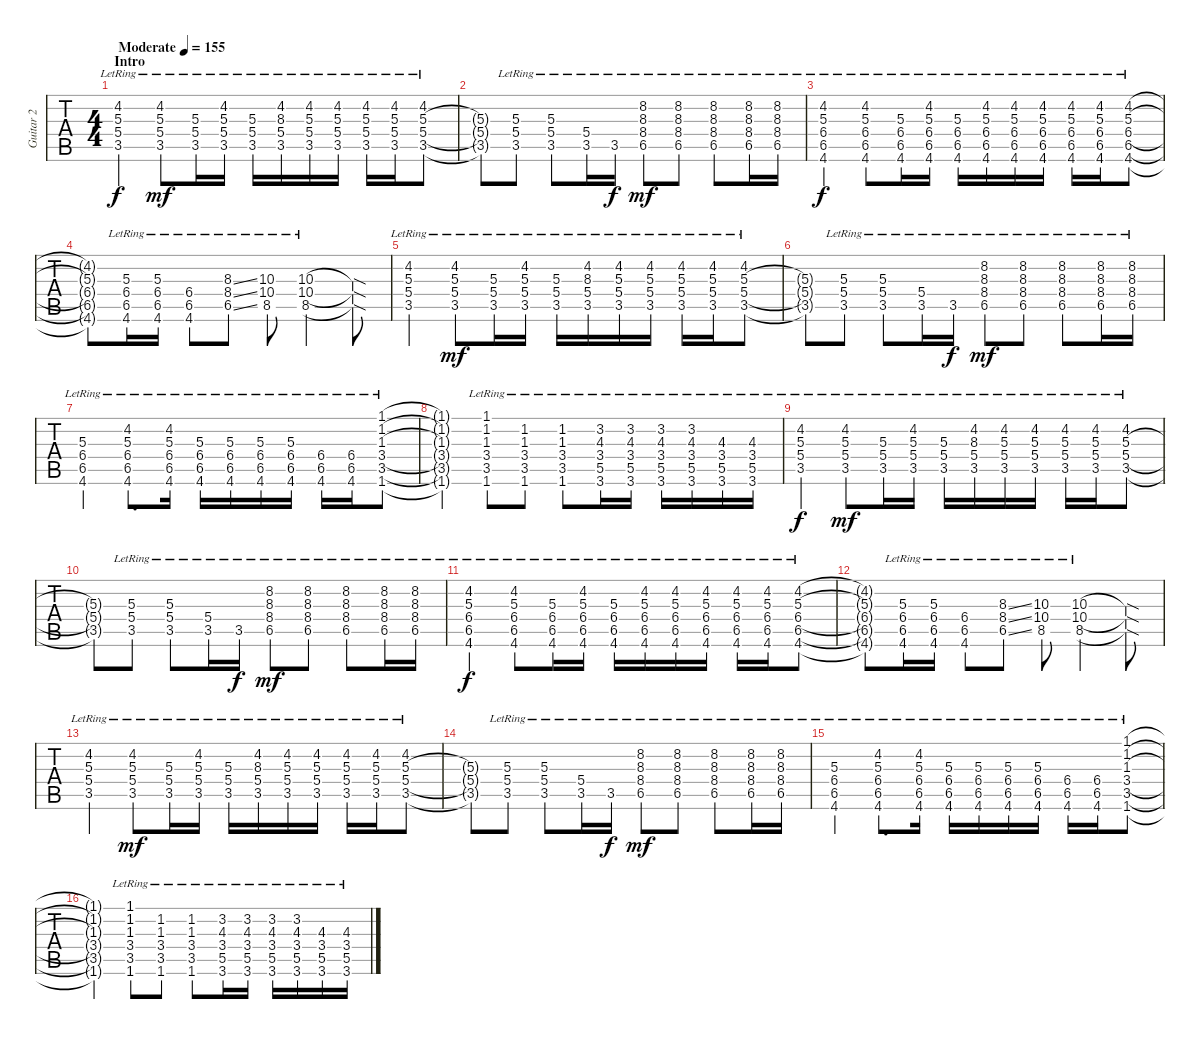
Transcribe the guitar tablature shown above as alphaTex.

\track ("Guitar 2" "Guitar 2") {instrument distortionguitar}
\staff {tabs}
\tuning (E4 B3 G3 D3 A2 E2) {hide}
\ts (4 4)
\section ("" "Intro")
\tempo (155 "Moderate")
\clef g2
\ks eb
(4.2{lr} 5.3{lr} 5.4{lr} 3.5{lr}).4{dy f instrument distortionguitar} (4.2{lr} 5.3{lr} 5.4{lr} 3.5{lr}).8{dy mf} (5.3{lr} 5.4{lr} 3.5{lr}).16 (4.2{lr} 5.3{lr} 5.4{lr} 3.5{lr}).16 (5.3{lr} 5.4{lr} 3.5{lr}).16 (4.2{lr} 8.3{lr} 5.4{lr} 3.5{lr}).16 (4.2{lr} 5.3{lr} 5.4{lr} 3.5{lr}).16 (4.2{lr} 5.3{lr} 5.4{lr} 3.5{lr}).16 (4.2{lr} 5.3{lr} 5.4{lr} 3.5{lr}).16 (4.2{lr} 5.3{lr} 5.4{lr} 3.5{lr}).16 (4.2{lr} 5.3{lr} 5.4{lr} 3.5{lr}).8 |
(5.3{t} 5.4{t} 3.5{t}).8 (5.3{lr} 5.4{lr} 3.5{lr}).8 (5.3{lr} 5.4{lr} 3.5{lr}).8 (5.4{lr} 3.5{lr}).16 3.5{lr}.16{dy f} (8.2{lr} 8.3{lr} 8.4{lr} 6.5{lr}).8{dy mf} (8.2{lr} 8.3{lr} 8.4{lr} 6.5{lr}).8 (8.2{lr} 8.3{lr} 8.4{lr} 6.5{lr}).8 (8.2{lr} 8.3{lr} 8.4{lr} 6.5{lr}).16 (8.2{lr} 8.3{lr} 8.4{lr} 6.5{lr}).16 |
(4.2{lr} 5.3{lr} 6.4{lr} 6.5{lr} 4.6{lr}).4{dy f} (4.2{lr} 5.3{lr} 6.4{lr} 6.5{lr} 4.6{lr}).8 (5.3{lr} 6.4{lr} 6.5{lr} 4.6{lr}).16 (4.2{lr} 5.3{lr} 6.4{lr} 6.5{lr} 4.6{lr}).16 (5.3{lr} 6.4{lr} 6.5{lr} 4.6{lr}).16 (4.2{lr} 5.3{lr} 6.4{lr} 6.5{lr} 4.6{lr}).16 (4.2{lr} 5.3{lr} 6.4{lr} 6.5{lr} 4.6{lr}).16 (4.2{lr} 5.3{lr} 6.4{lr} 6.5{lr} 4.6{lr}).16 (4.2{lr} 5.3{lr} 6.4{lr} 6.5{lr} 4.6{lr}).16 (4.2{lr} 5.3{lr} 6.4{lr} 6.5{lr} 4.6{lr}).16 (4.2{lr} 5.3{lr} 6.4{lr} 6.5{lr} 4.6{lr}).8 |
(4.2{t} 5.3{t} 6.4{t} 6.5{t} 4.6{t}).8 (5.3{lr} 6.4{lr} 6.5{lr} 4.6{lr}).16 (5.3{lr} 6.4{lr} 6.5{lr} 4.6{lr}).16 (6.4{lr} 6.5{lr} 4.6{lr}).8 (8.3{ss lr} 8.4{ss lr} 6.5{ss lr}).8 (10.3{lr} 10.4{lr} 8.5{lr}).8 (10.3{lr} 10.4{lr} 8.5{lr}).4 (10.3{sod t} 10.4{sod t} 8.5{sod t}).8 |
(4.2{lr} 5.3{lr} 5.4{lr} 3.5{lr}).4 (4.2{lr} 5.3{lr} 5.4{lr} 3.5{lr}).8{dy mf} (5.3{lr} 5.4{lr} 3.5{lr}).16 (4.2{lr} 5.3{lr} 5.4{lr} 3.5{lr}).16 (5.3{lr} 5.4{lr} 3.5{lr}).16 (4.2{lr} 8.3{lr} 5.4{lr} 3.5{lr}).16 (4.2{lr} 5.3{lr} 5.4{lr} 3.5{lr}).16 (4.2{lr} 5.3{lr} 5.4{lr} 3.5{lr}).16 (4.2{lr} 5.3{lr} 5.4{lr} 3.5{lr}).16 (4.2{lr} 5.3{lr} 5.4{lr} 3.5{lr}).16 (4.2{lr} 5.3{lr} 5.4{lr} 3.5{lr}).8 |
(5.3{t} 5.4{t} 3.5{t}).8 (5.3 5.4{lr} 3.5{lr}).8 (5.3 5.4{lr} 3.5{lr}).8 (5.4 3.5{lr}).16 3.5{lr}.16{dy f} (8.2{lr} 8.3{lr} 8.4{lr} 6.5{lr}).8{dy mf} (8.2{lr} 8.3{lr} 8.4{lr} 6.5{lr}).8 (8.2{lr} 8.3{lr} 8.4{lr} 6.5{lr}).8 (8.2 8.3 8.4 6.5{lr}).16 (8.2 8.3 8.4 6.5{lr}).16 |
(5.3{lr} 6.4{lr} 6.5{lr} 4.6{lr}).4 (4.2{lr} 5.3{lr} 6.4{lr} 6.5{lr} 4.6{lr}).8{d} (4.2{lr} 5.3{lr} 6.4{lr} 6.5{lr} 4.6{lr}).16 (5.3{lr} 6.4{lr} 6.5{lr} 4.6{lr}).16 (5.3{lr} 6.4{lr} 6.5{lr} 4.6{lr}).16 (5.3{lr} 6.4{lr} 6.5{lr} 4.6{lr}).16 (5.3{lr} 6.4{lr} 6.5{lr} 4.6{lr}).16 (6.4{lr} 6.5{lr} 4.6{lr}).16 (6.4{lr} 6.5{lr} 4.6{lr}).16 (1.1{lr} 1.2{lr} 1.3{lr} 3.4{lr} 3.5{lr} 1.6{lr}).8 |
(1.1{t} 1.2{t} 1.3{t} 3.4{t} 3.5{t} 1.6{t}).4 (1.1{lr} 1.2{lr} 1.3{lr} 3.4{lr} 3.5{lr} 1.6{lr}).8 (1.2 1.3 3.4 3.5{lr} 1.6{lr}).8 (1.2 1.3 3.4 3.5{lr} 1.6{lr}).8 (3.2{lr} 4.3{lr} 3.4{lr} 5.5{lr} 3.6{lr}).16 (3.2{lr} 4.3{lr} 3.4{lr} 5.5{lr} 3.6{lr}).16 (3.2{lr} 4.3{lr} 3.4{lr} 5.5{lr} 3.6{lr}).16 (3.2{lr} 4.3{lr} 3.4{lr} 5.5{lr} 3.6{lr}).16 (4.3 3.4 5.5{lr} 3.6{lr}).16 (4.3 3.4 5.5{lr} 3.6{lr}).16 |
(4.2{lr} 5.3{lr} 5.4{lr} 3.5{lr}).4{dy f} (4.2{lr} 5.3{lr} 5.4{lr} 3.5{lr}).8{dy mf} (5.3{lr} 5.4{lr} 3.5{lr}).16 (4.2{lr} 5.3{lr} 5.4{lr} 3.5{lr}).16 (5.3{lr} 5.4{lr} 3.5{lr}).16 (4.2{lr} 8.3{lr} 5.4{lr} 3.5{lr}).16 (4.2{lr} 5.3{lr} 5.4{lr} 3.5{lr}).16 (4.2{lr} 5.3{lr} 5.4{lr} 3.5{lr}).16 (4.2{lr} 5.3{lr} 5.4{lr} 3.5{lr}).16 (4.2{lr} 5.3{lr} 5.4{lr} 3.5{lr}).16 (4.2{lr} 5.3{lr} 5.4{lr} 3.5{lr}).8 |
(5.3{t} 5.4{t} 3.5{t}).8 (5.3{lr} 5.4{lr} 3.5{lr}).8 (5.3{lr} 5.4{lr} 3.5{lr}).8 (5.4{lr} 3.5{lr}).16 3.5{lr}.16{dy f} (8.2{lr} 8.3{lr} 8.4{lr} 6.5{lr}).8{dy mf} (8.2{lr} 8.3{lr} 8.4{lr} 6.5{lr}).8 (8.2{lr} 8.3{lr} 8.4{lr} 6.5{lr}).8 (8.2{lr} 8.3{lr} 8.4{lr} 6.5{lr}).16 (8.2{lr} 8.3{lr} 8.4{lr} 6.5{lr}).16 |
(4.2{lr} 5.3{lr} 6.4{lr} 6.5{lr} 4.6{lr}).4{dy f} (4.2{lr} 5.3{lr} 6.4{lr} 6.5{lr} 4.6{lr}).8 (5.3{lr} 6.4{lr} 6.5{lr} 4.6{lr}).16 (4.2{lr} 5.3{lr} 6.4{lr} 6.5{lr} 4.6{lr}).16 (5.3{lr} 6.4{lr} 6.5{lr} 4.6{lr}).16 (4.2{lr} 5.3{lr} 6.4{lr} 6.5{lr} 4.6{lr}).16 (4.2{lr} 5.3{lr} 6.4{lr} 6.5{lr} 4.6{lr}).16 (4.2{lr} 5.3{lr} 6.4{lr} 6.5{lr} 4.6{lr}).16 (4.2{lr} 5.3{lr} 6.4{lr} 6.5{lr} 4.6{lr}).16 (4.2{lr} 5.3{lr} 6.4{lr} 6.5{lr} 4.6{lr}).16 (4.2{lr} 5.3{lr} 6.4{lr} 6.5{lr} 4.6{lr}).8 |
(4.2{t} 5.3{t} 6.4{t} 6.5{t} 4.6{t}).8 (5.3{lr} 6.4{lr} 6.5{lr} 4.6{lr}).16 (5.3{lr} 6.4{lr} 6.5{lr} 4.6{lr}).16 (6.4{lr} 6.5{lr} 4.6{lr}).8 (8.3{ss lr} 8.4{ss lr} 6.5{ss lr}).8 (10.3{lr} 10.4{lr} 8.5{lr}).8 (10.3{lr} 10.4{lr} 8.5{lr}).4 (10.3{sod t} 10.4{sod t} 8.5{sod t}).8 |
(4.2{lr} 5.3{lr} 5.4{lr} 3.5{lr}).4 (4.2{lr} 5.3{lr} 5.4{lr} 3.5{lr}).8{dy mf} (5.3{lr} 5.4{lr} 3.5{lr}).16 (4.2{lr} 5.3{lr} 5.4{lr} 3.5{lr}).16 (5.3{lr} 5.4{lr} 3.5{lr}).16 (4.2{lr} 8.3{lr} 5.4{lr} 3.5{lr}).16 (4.2{lr} 5.3{lr} 5.4{lr} 3.5{lr}).16 (4.2{lr} 5.3{lr} 5.4{lr} 3.5{lr}).16 (4.2{lr} 5.3{lr} 5.4{lr} 3.5{lr}).16 (4.2{lr} 5.3{lr} 5.4{lr} 3.5{lr}).16 (4.2{lr} 5.3{lr} 5.4{lr} 3.5{lr}).8 |
(5.3{t} 5.4{t} 3.5{t}).8 (5.3 5.4{lr} 3.5{lr}).8 (5.3 5.4{lr} 3.5{lr}).8 (5.4 3.5{lr}).16 3.5{lr}.16{dy f} (8.2{lr} 8.3{lr} 8.4{lr} 6.5{lr}).8{dy mf} (8.2{lr} 8.3{lr} 8.4{lr} 6.5{lr}).8 (8.2{lr} 8.3{lr} 8.4{lr} 6.5{lr}).8 (8.2 8.3 8.4 6.5{lr}).16 (8.2 8.3 8.4 6.5{lr}).16 |
(5.3{lr} 6.4{lr} 6.5{lr} 4.6{lr}).4 (4.2{lr} 5.3{lr} 6.4{lr} 6.5{lr} 4.6{lr}).8{d} (4.2{lr} 5.3{lr} 6.4{lr} 6.5{lr} 4.6{lr}).16 (5.3{lr} 6.4{lr} 6.5{lr} 4.6{lr}).16 (5.3{lr} 6.4{lr} 6.5{lr} 4.6{lr}).16 (5.3{lr} 6.4{lr} 6.5{lr} 4.6{lr}).16 (5.3{lr} 6.4{lr} 6.5{lr} 4.6{lr}).16 (6.4{lr} 6.5{lr} 4.6{lr}).16 (6.4{lr} 6.5{lr} 4.6{lr}).16 (1.1{lr} 1.2{lr} 1.3{lr} 3.4{lr} 3.5{lr} 1.6{lr}).8 |
(1.1{t} 1.2{t} 1.3{t} 3.4{t} 3.5{t} 1.6{t}).4 (1.1{lr} 1.2{lr} 1.3{lr} 3.4{lr} 3.5{lr} 1.6{lr}).8 (1.2 1.3 3.4 3.5{lr} 1.6{lr}).8 (1.2 1.3 3.4 3.5{lr} 1.6{lr}).8 (3.2{lr} 4.3{lr} 3.4{lr} 5.5{lr} 3.6{lr}).16 (3.2{lr} 4.3{lr} 3.4{lr} 5.5{lr} 3.6{lr}).16 (3.2{lr} 4.3{lr} 3.4{lr} 5.5{lr} 3.6{lr}).16 (3.2{lr} 4.3{lr} 3.4{lr} 5.5{lr} 3.6{lr}).16 (4.3 3.4 5.5{lr} 3.6{lr}).16 (4.3 3.4 5.5{lr} 3.6{lr}).16
